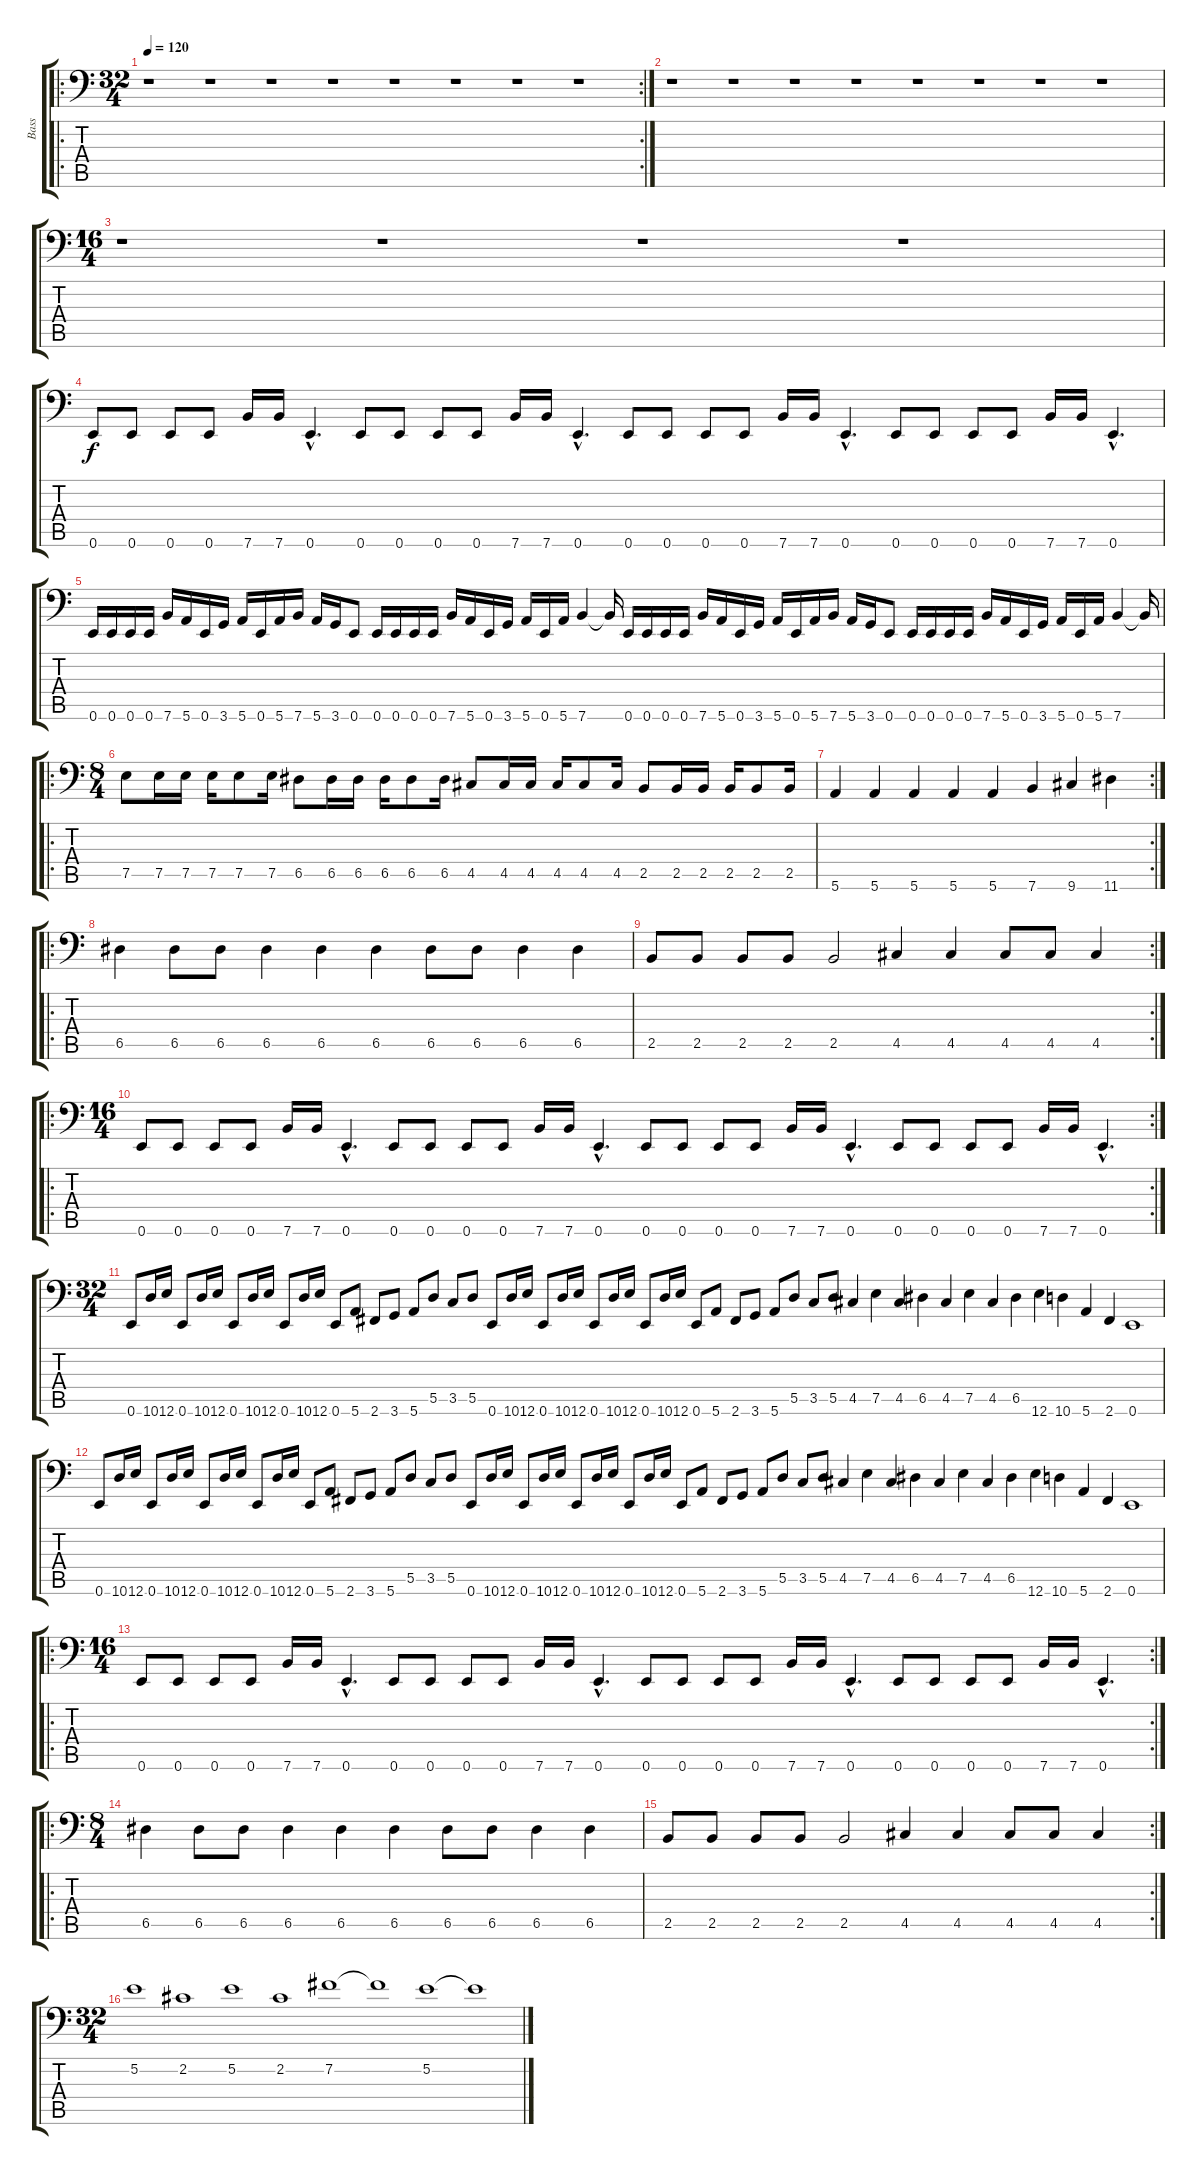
\track ("Bass" "Bass") {instrument slapbass1}
\staff {score tabs}
\tuning (E3 B2 G2 D2 A1 E1) {hide}
\ro
\rc 2
\ts (32 4)
\tempo 120
\clef f4
\ks c
r.1{dy f instrument slapbass1} r.1 r.1 r.1 r.1 r.1 r.1 r.1 |
r.1 r.1 r.1 r.1 r.1 r.1 r.1 r.1 |
\ts (16 4)
r.1 r.1 r.1 r.1 |
0.6.8 0.6.8 0.6.8 0.6.8 7.6.16 7.6.16 0.6{hac}.4{d} 0.6.8 0.6.8 0.6.8 0.6.8 7.6.16 7.6.16 0.6{hac}.4{d} 0.6.8 0.6.8 0.6.8 0.6.8 7.6.16 7.6.16 0.6{hac}.4{d} 0.6.8 0.6.8 0.6.8 0.6.8 7.6.16 7.6.16 0.6{hac}.4{d} |
0.6.16 0.6.16 0.6.16 0.6.16 7.6.16 5.6.16 0.6.16 3.6.16 5.6.16 0.6.16 5.6.16 7.6.16 5.6.16 3.6.16 0.6.8 0.6.16 0.6.16 0.6.16 0.6.16 7.6.16 5.6.16 0.6.16 3.6.16 5.6.16 0.6.16 5.6.16 7.6.4 7.6{t}.16 0.6.16 0.6.16 0.6.16 0.6.16 7.6.16 5.6.16 0.6.16 3.6.16 5.6.16 0.6.16 5.6.16 7.6.16 5.6.16 3.6.16 0.6.8 0.6.16 0.6.16 0.6.16 0.6.16 7.6.16 5.6.16 0.6.16 3.6.16 5.6.16 0.6.16 5.6.16 7.6.4 7.6{t}.16 |
\ro
\ts (8 4)
7.5.8 7.5.16 7.5.16 7.5.16 7.5.8 7.5.16 6.5.8 6.5.16 6.5.16 6.5.16 6.5.8 6.5.16 4.5.8 4.5.16 4.5.16 4.5.16 4.5.8 4.5.16 2.5.8 2.5.16 2.5.16 2.5.16 2.5.8 2.5.16 |
\rc 2
5.6.4 5.6.4 5.6.4 5.6.4 5.6.4 7.6.4 9.6.4 11.6.4 |
\ro
6.5.4 6.5.8 6.5.8 6.5.4 6.5.4 6.5.4 6.5.8 6.5.8 6.5.4 6.5.4 |
\rc 2
2.5.8 2.5.8 2.5.8 2.5.8 2.5.2 4.5.4 4.5.4 4.5.8 4.5.8 4.5.4 |
\ro
\rc 2
\ts (16 4)
0.6.8 0.6.8 0.6.8 0.6.8 7.6.16 7.6.16 0.6{hac}.4{d} 0.6.8 0.6.8 0.6.8 0.6.8 7.6.16 7.6.16 0.6{hac}.4{d} 0.6.8 0.6.8 0.6.8 0.6.8 7.6.16 7.6.16 0.6{hac}.4{d} 0.6.8 0.6.8 0.6.8 0.6.8 7.6.16 7.6.16 0.6{hac}.4{d} |
\ts (32 4)
0.6.8 10.6.16 12.6.16 0.6.8 10.6.16 12.6.16 0.6.8 10.6.16 12.6.16 0.6.8 10.6.16 12.6.16 0.6.8 5.6.8 2.6.8 3.6.8 5.6.8 5.5.8 3.5.8 5.5.8 0.6.8 10.6.16 12.6.16 0.6.8 10.6.16 12.6.16 0.6.8 10.6.16 12.6.16 0.6.8 10.6.16 12.6.16 0.6.8 5.6.8 2.6.8 3.6.8 5.6.8 5.5.8 3.5.8 5.5.8 4.5.4 7.5.4 4.5.4 6.5.4 4.5.4 7.5.4 4.5.4 6.5.4 12.6.4 10.6.4 5.6.4 2.6.4 0.6.1 |
0.6.8 10.6.16 12.6.16 0.6.8 10.6.16 12.6.16 0.6.8 10.6.16 12.6.16 0.6.8 10.6.16 12.6.16 0.6.8 5.6.8 2.6.8 3.6.8 5.6.8 5.5.8 3.5.8 5.5.8 0.6.8 10.6.16 12.6.16 0.6.8 10.6.16 12.6.16 0.6.8 10.6.16 12.6.16 0.6.8 10.6.16 12.6.16 0.6.8 5.6.8 2.6.8 3.6.8 5.6.8 5.5.8 3.5.8 5.5.8 4.5.4 7.5.4 4.5.4 6.5.4 4.5.4 7.5.4 4.5.4 6.5.4 12.6.4 10.6.4 5.6.4 2.6.4 0.6.1 |
\ro
\rc 2
\ts (16 4)
0.6.8 0.6.8 0.6.8 0.6.8 7.6.16 7.6.16 0.6{hac}.4{d} 0.6.8 0.6.8 0.6.8 0.6.8 7.6.16 7.6.16 0.6{hac}.4{d} 0.6.8 0.6.8 0.6.8 0.6.8 7.6.16 7.6.16 0.6{hac}.4{d} 0.6.8 0.6.8 0.6.8 0.6.8 7.6.16 7.6.16 0.6{hac}.4{d} |
\ro
\ts (8 4)
6.5.4 6.5.8 6.5.8 6.5.4 6.5.4 6.5.4 6.5.8 6.5.8 6.5.4 6.5.4 |
\rc 2
2.5.8 2.5.8 2.5.8 2.5.8 2.5.2 4.5.4 4.5.4 4.5.8 4.5.8 4.5.4 |
\ts (32 4)
5.2.1 2.2.1 5.2.1 2.2.1 7.2.1 7.2{t}.1 5.2.1 5.2{t}.1
